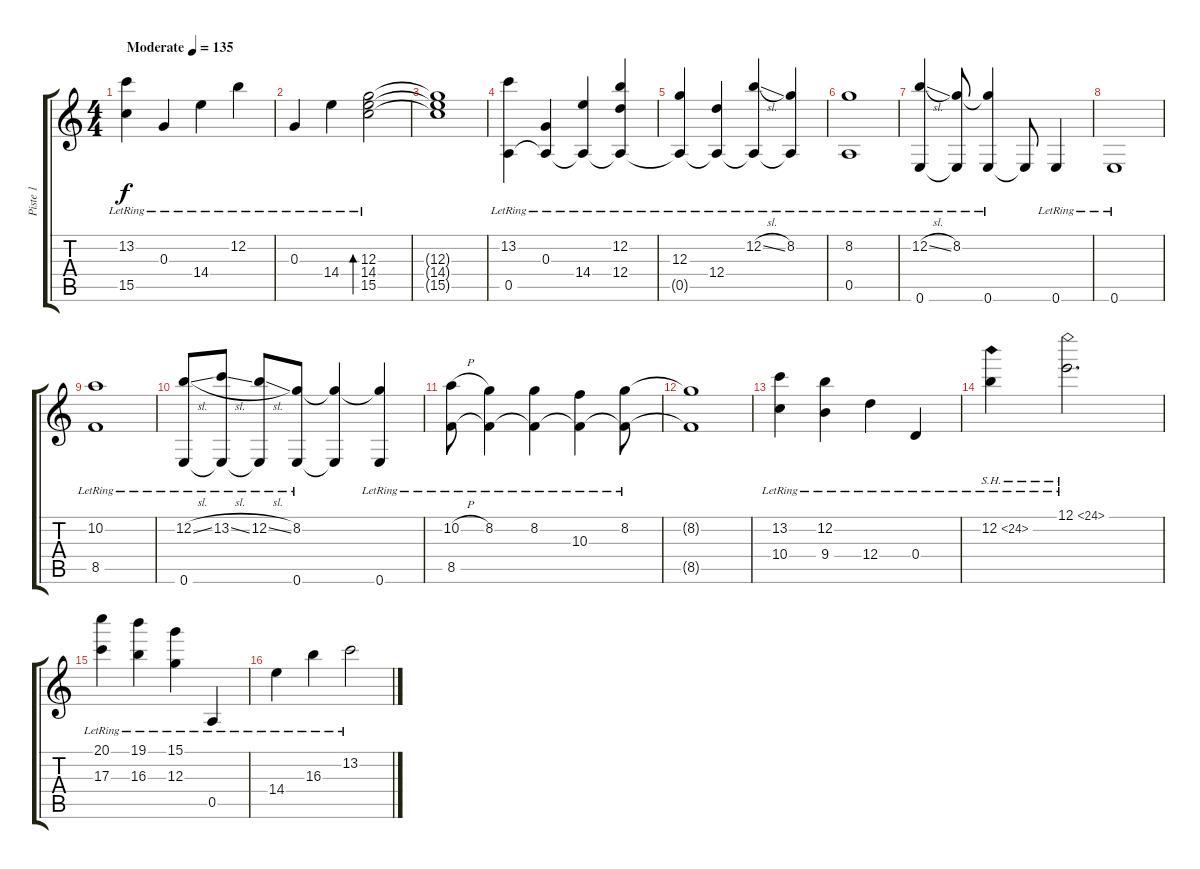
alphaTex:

\track ("Piste 1" "Piste 1") {instrument acousticguitarsteel}
\staff {score tabs}
\tuning (E4 B3 G3 D3 A2 E2) {hide}
\ts (4 4)
\tempo (135 "Moderate")
\clef g2
\ks c
(13.2{lr} 15.5{lr}).4{dy f instrument acousticguitarsteel} 0.3{lr}.4 14.4{lr}.4 12.2{lr}.4 |
0.3{lr}.4 14.4{lr}.4 (12.3{lr} 14.4{lr} 15.5{lr}).2{bd 480} |
(12.3{t} 14.4{t} 15.5{t}).1 |
(13.2{lr} 0.5{lr}).4 (0.3{lr} 0.5{t}).4 (14.4{lr} 0.5{t}).4 (12.2{lr} 12.4{lr} 0.5{t}).4 |
(12.3{lr} 0.5{t}).4 (12.4{lr} 0.5{t}).4 (12.2{sl lr} 0.5{t}).4 (8.2{lr} 0.5{t}).4 |
(8.2{lr} 0.5{lr}).1 |
(12.2{sl lr} 0.6{lr}).4 (8.2{lr} 0.6{t}).8 (8.2{t} 0.6{lr}).4 0.6{t}.8 0.6{lr}.4 |
0.6{lr}.1 |
(10.2{lr} 8.5{lr}).1 |
(12.2{sl lr} 0.6{lr}).8 (13.2{sl lr} 0.6{t}).8 (12.2{sl lr} 0.6{t}).8 (8.2{lr} 0.6{lr}).8 (8.2{t} 0.6{t}).4 (8.2{t} 0.6{lr}).4 |
(10.2{h lr} 8.5{lr}).8 (8.2{lr} 8.5{t}).4 (8.2{lr} 8.5{t}).4 (10.3{lr} 8.5{t}).4 (8.2{lr} 8.5{t}).8 |
(8.2{t} 8.5{t}).1 |
(13.2{lr} 10.4{lr}).4 (12.2{lr} 9.4{lr}).4 12.4{lr}.4 0.4{lr}.4 |
12.2{sh 12 lr}.4 12.1{sh 12 lr}.2{d} |
(20.1{lr} 17.3{lr}).4 (19.1{lr} 16.3{lr}).4 (15.1{lr} 12.3{lr}).4 0.5{lr}.4 |
14.4{lr}.4 16.3{lr}.4 13.2{lr}.2
